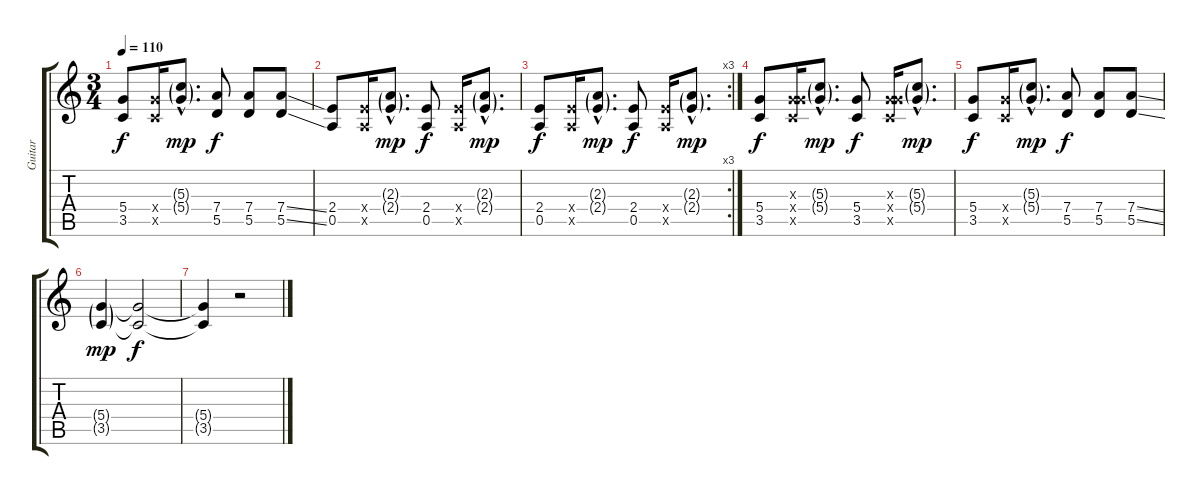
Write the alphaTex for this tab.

\track ("Guitar" "Guitar") {instrument overdrivenguitar}
\staff {score tabs}
\tuning (E4 B3 G3 D3 A2 D2) {hide}
\ts (3 4)
\tempo 110
\clef g2
\ks c
(5.4 3.5).8{dy f} (5.4{x} 3.5{x}).16 (5.3{g hac} 5.4{g hac}).8{d dy mp} (7.4 5.5).8{dy f} (7.4 5.5).8 (7.4{ss} 5.5{ss}).8 |
(2.4 0.5).8 (2.4{x} 0.5{x}).16 (2.3{g hac} 2.4{g hac}).8{d dy mp} (2.4 0.5).8{dy f} (2.4{x} 0.5{x}).16 (2.3{g hac} 2.4{g hac}).8{d dy mp} |
\rc 3
(2.4 0.5).8{dy f} (2.4{x} 0.5{x}).16 (2.3{g hac} 2.4{g hac}).8{d dy mp} (2.4 0.5).8{dy f} (2.4{x} 0.5{x}).16 (2.3{g hac} 2.4{g hac}).8{d dy mp} |
(5.4 3.5).8{dy f} (0.3{x} 5.4{x} 3.5{x}).16 (5.3{g hac} 5.4{g hac}).8{d dy mp} (5.4 3.5).8{dy f} (0.3{x} 5.4{x} 3.5{x}).16 (5.3{g hac} 5.4{g hac}).8{d dy mp} |
(5.4 3.5).8{dy f} (5.4{x} 3.5{x}).16 (5.3{g hac} 5.4{g hac}).8{d dy mp} (7.4 5.5).8{dy f} (7.4 5.5).8 (7.4{ss} 5.5{ss}).8 |
(5.4{g} 3.5{g}).4{dy mp} (5.4{t} 3.5{t}).2{dy f} |
(5.4{t} 3.5{t}).4 r.2
